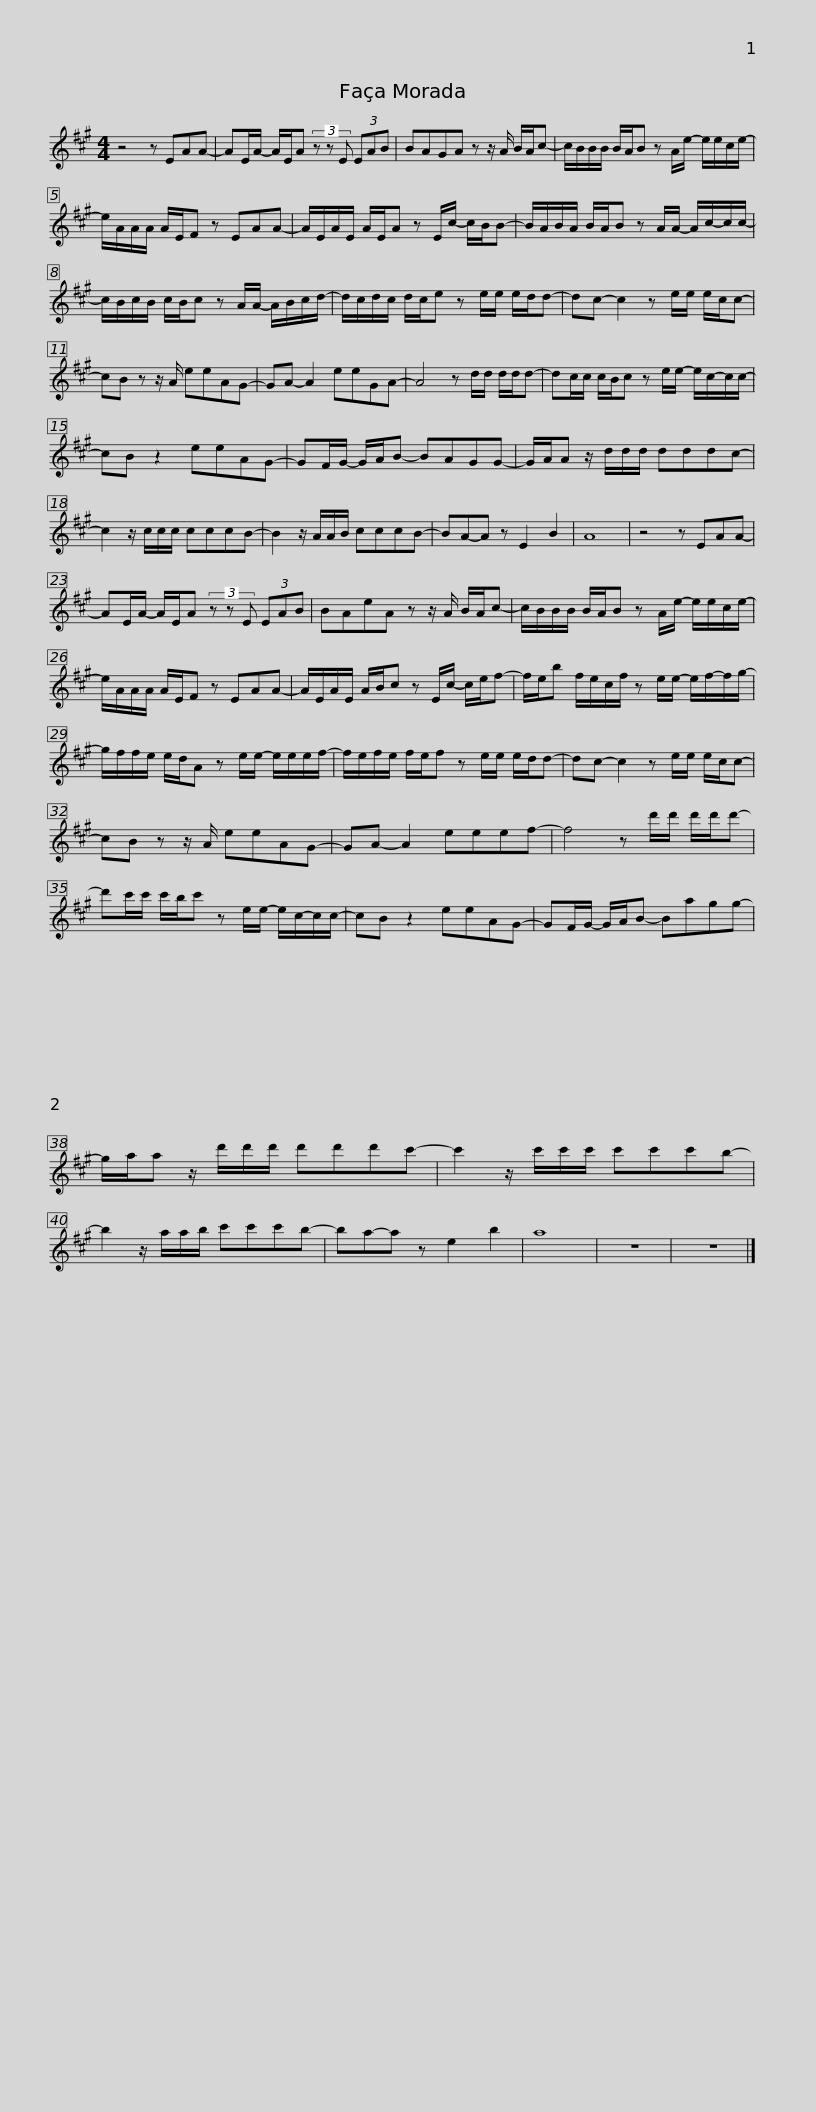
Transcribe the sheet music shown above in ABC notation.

X:1
L:1/8
M:4/4
I:linebreak $
K:none
V:1 treble transpose=-9
V:1
[K:A] z4 z EAA- | AE/A/- A/E/A (3z z E (3EAB | BAGA z z/ A/ B/A/c- |$ c/B/B/B/ B/A/B z A/e/- e/e/c/e/- | e/A/A/A/ A/E/F z EAA- | %5
 A/E/A/E/ A/E/A z E/c/- c/B/B- |$ B/A/B/A/ B/A/B z A/A/- A/c/-c/c/- | c/B/c/B/ c/B/c z A/A/- A/B/c/d/- |$ d/c/d/c/ d/c/e z e/e/ e/d/d- | dc- c2 z e/e/ e/c/c- | %10
 cB z z/ A/ eeAG- | GA- A2 eeGA- |$ A4 z d/d/ d/d/d- | dc/c/ c/B/c z e/e/- e/c/-c/c/- | cB z2 eeAG- | %15
 GF/G/- G/A/B- BAGG- |$ G/A/A z/ d/d/d/ dddc- | c2 z/ c/c/c/ cccB- | B2 z/ A/A/B/ cccB- | BA-A z E2 B2 | %20
 A8 |$ z4 z EAA- | AE/A/- A/E/A (3z z E (3EAB | BAeA z z/ A/ B/A/c- |$ c/B/B/B/ B/A/B z A/e/- e/e/c/e/- | %25
 e/A/A/A/ A/E/F z EAA- | A/E/A/E/ A/B/c z E/c/- c/e/f- |$ f/e/b f/e/c/f/ z e/e/- e/f/-f/g/- | g/f/f/e/ e/d/A z e/e/- e/e/e/f/- | f/e/f/e/ f/e/f z e/e/ e/d/d- |$ %30
 dc- c2 z e/e/ e/c/c- | cB z z/ A/ eeAG- | GA- A2 eeef- | f4 z d'/d'/ d'/d'/d'- |$ d'c'/c'/ c'/b/c' z e/e/- e/c/-c/c/- | %35
 cB z2 eeAG- | GF/G/- G/A/B- Bagg- |$ g/a/a z/ d'/d'/d'/ d'd'd'c'- | c'2 z/ c'/c'/c'/ c'c'c'b- | b2 z/ a/a/b/ c'c'c'b- |$ %40
 ba-a z e2 b2 | a8 | z8 | z8 |] %44
